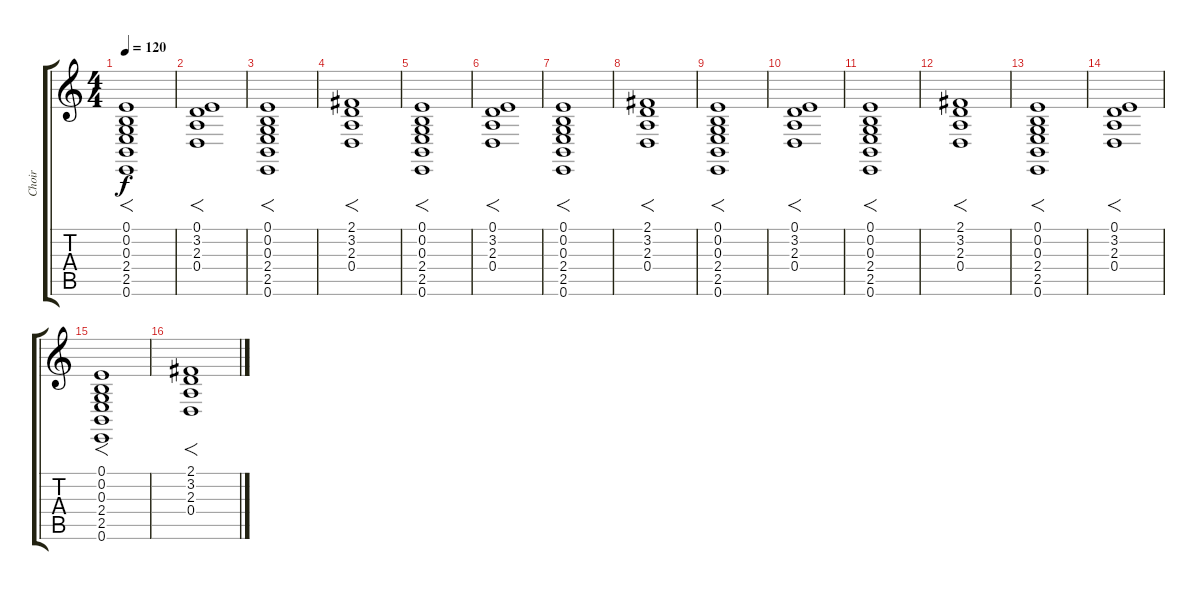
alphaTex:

\track ("Choir" "Choir") {instrument choiraahs}
\staff {score tabs}
\tuning (E4 B3 G3 D3 A2 E2) {hide}
\ts (4 4)
\tempo 120
\clef g2
\ks c
(0.1 0.2 0.3 2.4 2.5 0.6).1{f dy f} |
(0.1 3.2 2.3 0.4).1{f} |
(0.1 0.2 0.3 2.4 2.5 0.6).1{f} |
(2.1 3.2 2.3 0.4).1{f} |
(0.1 0.2 0.3 2.4 2.5 0.6).1{f} |
(0.1 3.2 2.3 0.4).1{f} |
(0.1 0.2 0.3 2.4 2.5 0.6).1{f} |
(2.1 3.2 2.3 0.4).1{f} |
(0.1 0.2 0.3 2.4 2.5 0.6).1{f} |
(0.1 3.2 2.3 0.4).1{f} |
(0.1 0.2 0.3 2.4 2.5 0.6).1{f} |
(2.1 3.2 2.3 0.4).1{f} |
(0.1 0.2 0.3 2.4 2.5 0.6).1{f} |
(0.1 3.2 2.3 0.4).1{f} |
(0.1 0.2 0.3 2.4 2.5 0.6).1{f} |
(2.1 3.2 2.3 0.4).1{f}
